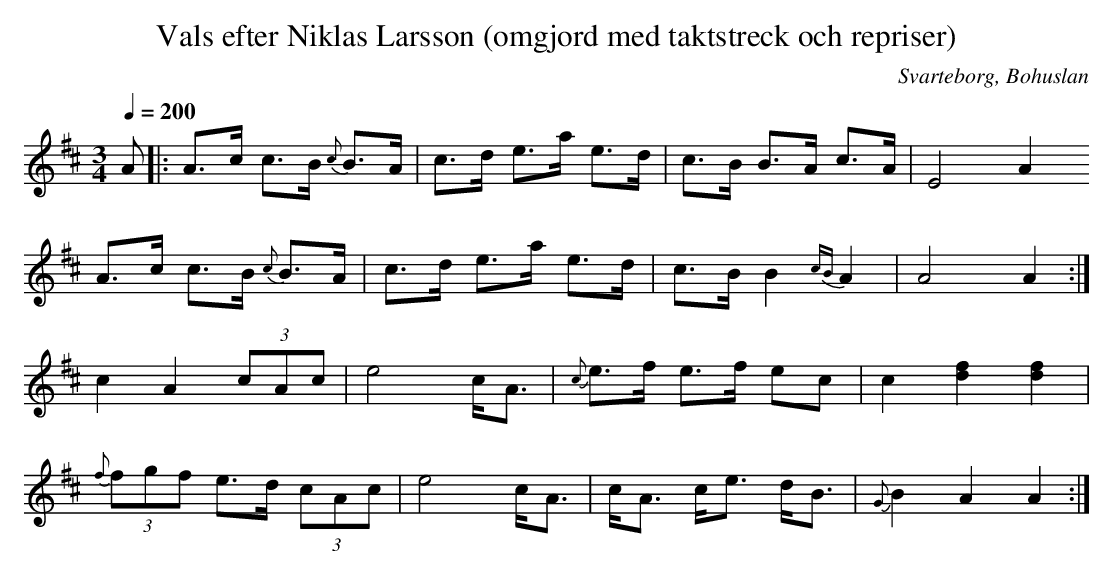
X:1
T:Vals efter Niklas Larsson (omgjord med taktstreck och repriser)
O:Svarteborg, Bohuslan
M: 3/4
L: 1/8
K: D
Q:1/4=200
A |: A>c c>B   {c}B>A | c>d e>a e>d | c>B B>A c>A |  E4 A2
A>c c>B {c}B>A | c>d e>a e>d |c>B B2 {cB}A2 |A4 A2 :|
c2  A2 (3cAc | e4  c<A |{c}e>f e>f ec | c2 [d2f2] [d2f2]|
{f}(3fgf e>d (3cAc | e4  c<A | c<A c<e d<B | {G}B2 A2 A2 :|
